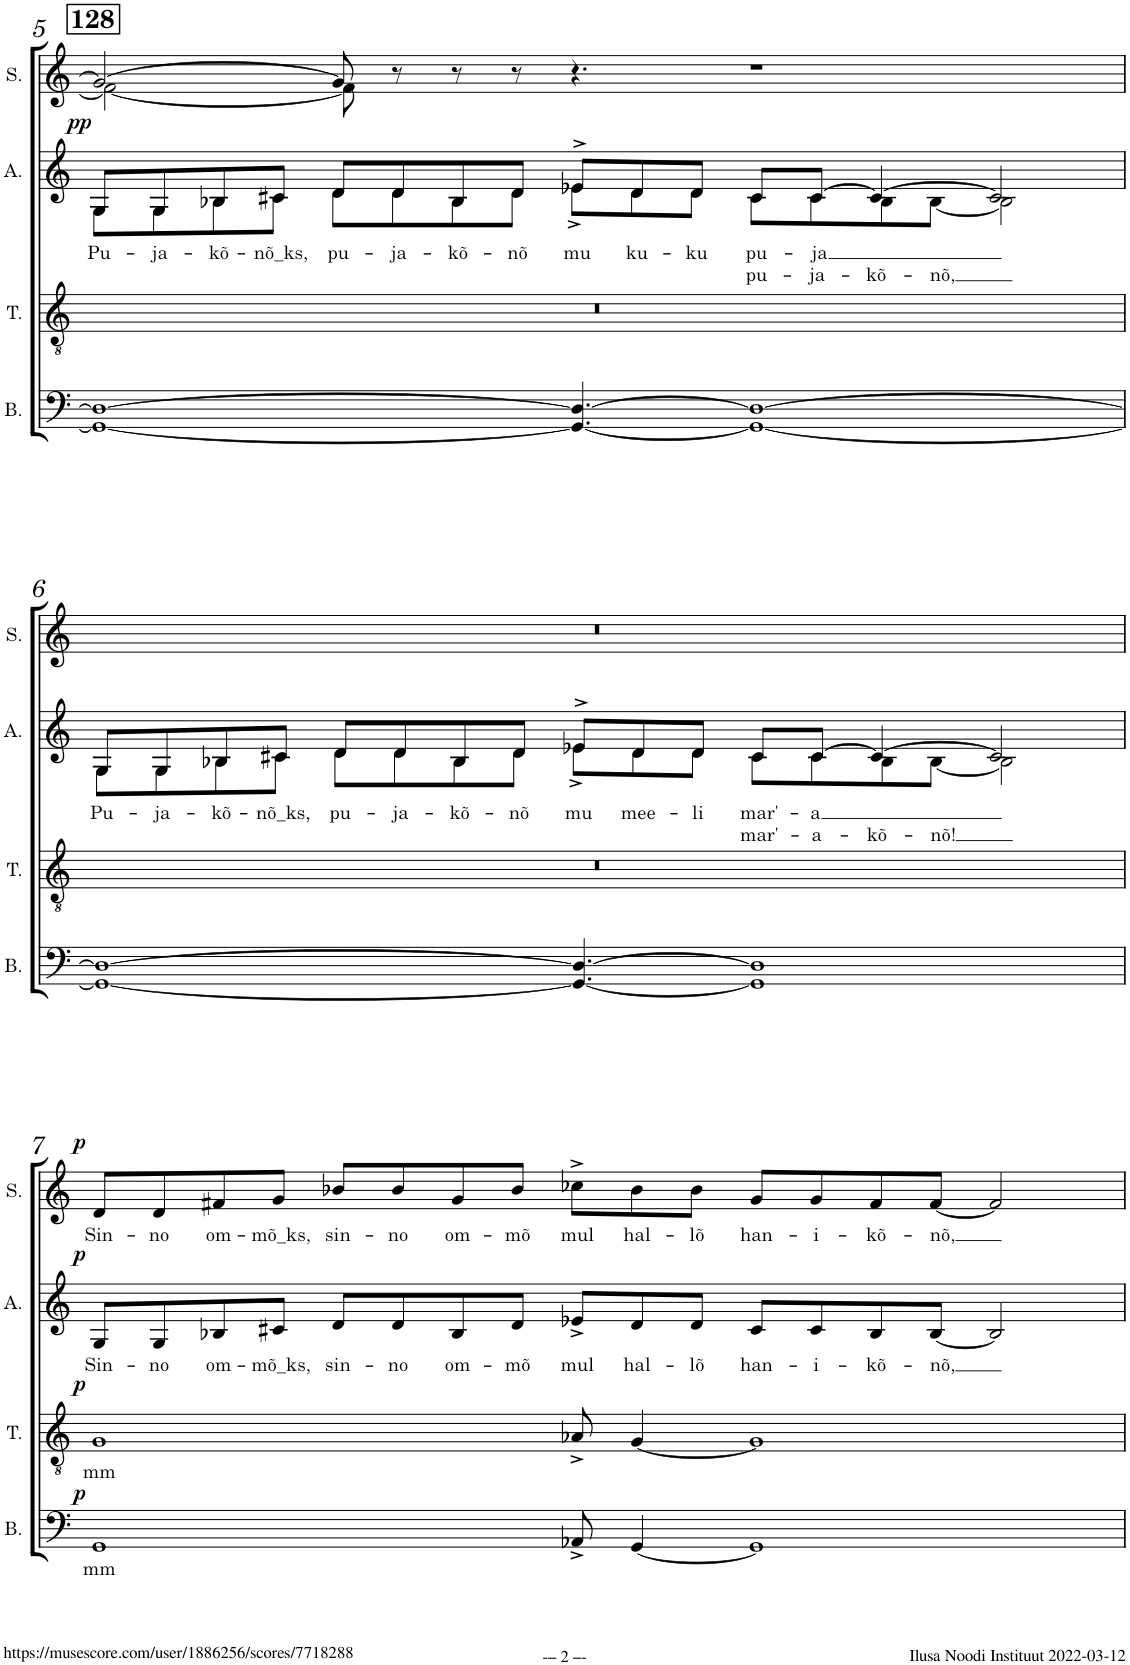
**kern	**text	**dynam	**kern	**text	**dynam	**kern	**text	**text	**dynam	**kern	**text	**dynam
*part4	*part4	*part4	*part3	*part3	*part3	*part2	*part2	*part2	*part2	*part1	*part1	*part1
*staff4	*staff4	*staff4	*staff3	*staff3	*staff3	*staff2	*staff2	*staff2	*staff2	*staff1	*staff1	*staff1
*I"B.	*	*	*I"T.	*	*	*I"A.	*	*	*	*I"S.	*	*
*I'B.	*	*	*I'T.	*	*	*I'A.	*	*	*	*I'S.	*	*
!!LO:PB:g=z
*clefF4	*	*	*clefGv2	*	*	*clefG2	*	*	*	*clefG2	*	*
*k[]	*	*	*k[]	*	*	*k[]	*	*	*	*k[]	*	*
*M19/8	*	*	*M19/8	*	*	*M19/8	*	*	*	*M19/8	*	*
!!LO:REH:place=s1:a:B:cj:fs=14:t=128
=5	=5	=5	=5	=5	=5	=5	=5	=5	=5	=5	=5	=5
!	!	!	!	!	!	!	!LO:LY:b	!	!LO:DY:a	!	!	!
*	*	*	*	*	*	*^	*	*	*	*^	*	*
1GG_ 1D_	.	.	8%19r	.	.	8G/L	8G\L	Pu-	.	pp	2g/_	2f#\_	.	.
!	!	!	!	!	!	!	!	!LO:LY:b	!	!	!	!	!	!
.	.	.	.	.	.	8G/	8G\	-ja-	.	.	.	.	.	.
!	!	!	!	!	!	!	!	!LO:LY:b	!	!	!	!	!	!
.	.	.	.	.	.	8B-X/	8B-\	-kõ-	.	.	.	.	.	.
!	!	!	!	!	!	!	!	!LO:LY:b	!	!	!	!	!	!
.	.	.	.	.	.	8c#X/J	8c#\J	-nõ_ks,	.	.	.	.	.	.
!	!	!	!	!	!	!	!	!LO:LY:b	!	!	!	!	!	!
.	.	.	.	.	.	8d/L	8d\L	pu-	.	.	8g/]	8f#\]	.	.
!	!	!	!	!	!	!	!	!LO:LY:b	!	!	!	!	!	!
.	.	.	.	.	.	8d/	8d\	-ja-	.	.	8r	1..ryy	.	.
!	!	!	!	!	!	!	!	!LO:LY:b	!	!	!	!	!	!
.	.	.	.	.	.	8B-/	8B-\	-kõ-	.	.	8r	.	.	.
!	!	!	!	!	!	!	!	!LO:LY:b	!	!	!	!	!	!
.	.	.	.	.	.	8d/J	8d\J	-nõ	.	.	8r	.	.	.
!	!	!	!	!	!	!	!	!LO:LY:b	!	!	!	!	!	!
4.GG/_ 4.D/_	.	.	.	.	.	8e-X^/L	8e-^\L	mu	.	.	4.r	.	.	.
!	!	!	!	!	!	!	!	!LO:LY:b	!	!	!	!	!	!
.	.	.	.	.	.	8d/	8d\	ku-	.	.	.	.	.	.
!	!	!	!	!	!	!	!	!LO:LY:b	!	!	!	!	!	!
.	.	.	.	.	.	8d/J	8d\J	-ku	.	.	.	.	.	.
!	!	!	!	!	!	!	!	!LO:LY:b	!	!	!	!	!	!
!	!	!	!	!	!	!	!	!	!LO:LY:b	!	!	!	!	!
1GG_ 1D_	.	.	.	.	.	8c#/L	8c#\L	.	pu-	.	1r	.	.	.
!	!	!	!	!	!	!	!	!LO:LY:b	!	!	!	!	!	!
!	!	!	!	!	!	!	!	!	!LO:LY:b	!	!	!	!	!
.	.	.	.	.	.	[8c#/J	8c#\	.	-ja-	.	.	.	.	.
!	!	!	!	!	!	!	!	!	!LO:LY:b	!	!	!	!	!
.	.	.	.	.	.	4c#/_	8B-\	.	-kõ-	.	.	.	.	.
!	!	!	!	!	!	!	!	!	!LO:LY:b	!	!	!	!	!
.	.	.	.	.	.	.	[8B-\J	.	-nõ,	.	.	.	.	.
.	.	.	.	.	.	2c#/]	2B-\]	.	.	.	.	.	.	.
*	*	*	*	*	*	*	*	*	*	*	*v	*v	*	*
!!LO:LB:g=z
=6	=6	=6	=6	=6	=6	=6	=6	=6	=6	=6	=6	=6	=6
!	!	!	!	!	!	!	!	!LO:LY:b	!	!	!	!	!
1GG_ 1D_	.	.	8%19r	.	.	8G/L	8G\L	Pu-	.	.	8%19r	.	.
!	!	!	!	!	!	!	!	!LO:LY:b	!	!	!	!	!
.	.	.	.	.	.	8G/	8G\	-ja-	.	.	.	.	.
!	!	!	!	!	!	!	!	!LO:LY:b	!	!	!	!	!
.	.	.	.	.	.	8B-X/	8B-\	-kõ-	.	.	.	.	.
!	!	!	!	!	!	!	!	!LO:LY:b	!	!	!	!	!
.	.	.	.	.	.	8c#X/J	8c#\J	-nõ_ks,	.	.	.	.	.
!	!	!	!	!	!	!	!	!LO:LY:b	!	!	!	!	!
.	.	.	.	.	.	8d/L	8d\L	pu-	.	.	.	.	.
!	!	!	!	!	!	!	!	!LO:LY:b	!	!	!	!	!
.	.	.	.	.	.	8d/	8d\	-ja-	.	.	.	.	.
!	!	!	!	!	!	!	!	!LO:LY:b	!	!	!	!	!
.	.	.	.	.	.	8B-/	8B-\	-kõ-	.	.	.	.	.
!	!	!	!	!	!	!	!	!LO:LY:b	!	!	!	!	!
.	.	.	.	.	.	8d/J	8d\J	-nõ	.	.	.	.	.
!	!	!	!	!	!	!	!	!LO:LY:b	!	!	!	!	!
4.GG/_ 4.D/_	.	.	.	.	.	8e-X^/L	8e-^\L	mu	.	.	.	.	.
!	!	!	!	!	!	!	!	!LO:LY:b	!	!	!	!	!
.	.	.	.	.	.	8d/	8d\	mee-	.	.	.	.	.
!	!	!	!	!	!	!	!	!LO:LY:b	!	!	!	!	!
.	.	.	.	.	.	8d/J	8d\J	-li	.	.	.	.	.
!	!	!	!	!	!	!	!	!LO:LY:b	!	!	!	!	!
!	!	!	!	!	!	!	!	!	!LO:LY:b	!	!	!	!
1GG] 1D]	.	.	.	.	.	8c#/L	8c#\L	.	mar'-	.	.	.	.
!	!	!	!	!	!	!	!	!LO:LY:b	!	!	!	!	!
!	!	!	!	!	!	!	!	!	!LO:LY:b	!	!	!	!
.	.	.	.	.	.	[8c#/J	8c#\	.	-a-	.	.	.	.
!	!	!	!	!	!	!	!	!	!LO:LY:b	!	!	!	!
.	.	.	.	.	.	4c#/_	8B-\	.	-kõ-	.	.	.	.
!	!	!	!	!	!	!	!	!	!LO:LY:b	!	!	!	!
.	.	.	.	.	.	.	[8B-\J	.	-nõ!	.	.	.	.
.	.	.	.	.	.	2c#/]	2B-\]	.	.	.	.	.	.
!!LO:LB:g=z
=7	=7	=7	=7	=7	=7	=7	=7	=7	=7	=7	=7	=7	=7
!	!LO:LY:b	!LO:DY:a	!	!LO:LY:b	!LO:DY:a	!	!	!LO:LY:b	!	!LO:DY:a	!	!LO:LY:b	!LO:DY:a
*	*	*	*	*	*	*v	*v	*	*	*	*	*	*
1GG	mm	p	1G	mm	p	8G/L	Sin-	.	p	8d/L	Sin-	p
!	!	!	!	!	!	!	!LO:LY:b	!	!	!	!LO:LY:b	!
.	.	.	.	.	.	8G/	-no	.	.	8d/	-no	.
!	!	!	!	!	!	!	!LO:LY:b	!	!	!	!LO:LY:b	!
.	.	.	.	.	.	8B-X/	om-	.	.	8f#X/	om-	.
!	!	!	!	!	!	!	!LO:LY:b	!	!	!	!LO:LY:b	!
.	.	.	.	.	.	8c#X/J	-mõ_ks,	.	.	8g/J	-mõ_ks,	.
!	!	!	!	!	!	!	!LO:LY:b	!	!	!	!LO:LY:b	!
.	.	.	.	.	.	8d/L	sin-	.	.	8b-X/L	sin-	.
!	!	!	!	!	!	!	!LO:LY:b	!	!	!	!LO:LY:b	!
.	.	.	.	.	.	8d/	-no	.	.	8b-/	-no	.
!	!	!	!	!	!	!	!LO:LY:b	!	!	!	!LO:LY:b	!
.	.	.	.	.	.	8B-/	om-	.	.	8g/	om-	.
!	!	!	!	!	!	!	!LO:LY:b	!	!	!	!LO:LY:b	!
.	.	.	.	.	.	8d/J	-mõ	.	.	8b-/J	-mõ	.
!	!	!	!	!	!	!	!LO:LY:b	!	!	!	!LO:LY:b	!
8AA-X^/	.	.	8A-X^/	.	.	8e-X^/L	mul	.	.	8cc-X^\L	mul	.
!	!	!	!	!	!	!	!LO:LY:b	!	!	!	!LO:LY:b	!
[4GG/	.	.	[4G/	.	.	8d/	hal-	.	.	8b-\	hal-	.
!	!	!	!	!	!	!	!LO:LY:b	!	!	!	!LO:LY:b	!
.	.	.	.	.	.	8d/J	-lõ	.	.	8b-\J	-lõ	.
!	!	!	!	!	!	!	!LO:LY:b	!	!	!	!LO:LY:b	!
1GG]	.	.	1G]	.	.	8c#/L	han-	.	.	8g/L	han-	.
!	!	!	!	!	!	!	!LO:LY:b	!	!	!	!LO:LY:b	!
.	.	.	.	.	.	8c#/	-i-	.	.	8g/	-i-	.
!	!	!	!	!	!	!	!LO:LY:b	!	!	!	!LO:LY:b	!
.	.	.	.	.	.	8B-/	-kõ-	.	.	8f#/	-kõ-	.
!	!	!	!	!	!	!	!LO:LY:b	!	!	!	!LO:LY:b	!
.	.	.	.	.	.	[8B-/J	-nõ,	.	.	[8f#/J	-nõ,	.
.	.	.	.	.	.	2B-/]	.	.	.	2f#/]	.	.
=	=	=	=	=	=	=	=	=	=	=	=	=
*-	*-	*-	*-	*-	*-	*-	*-	*-	*-	*-	*-	*-
